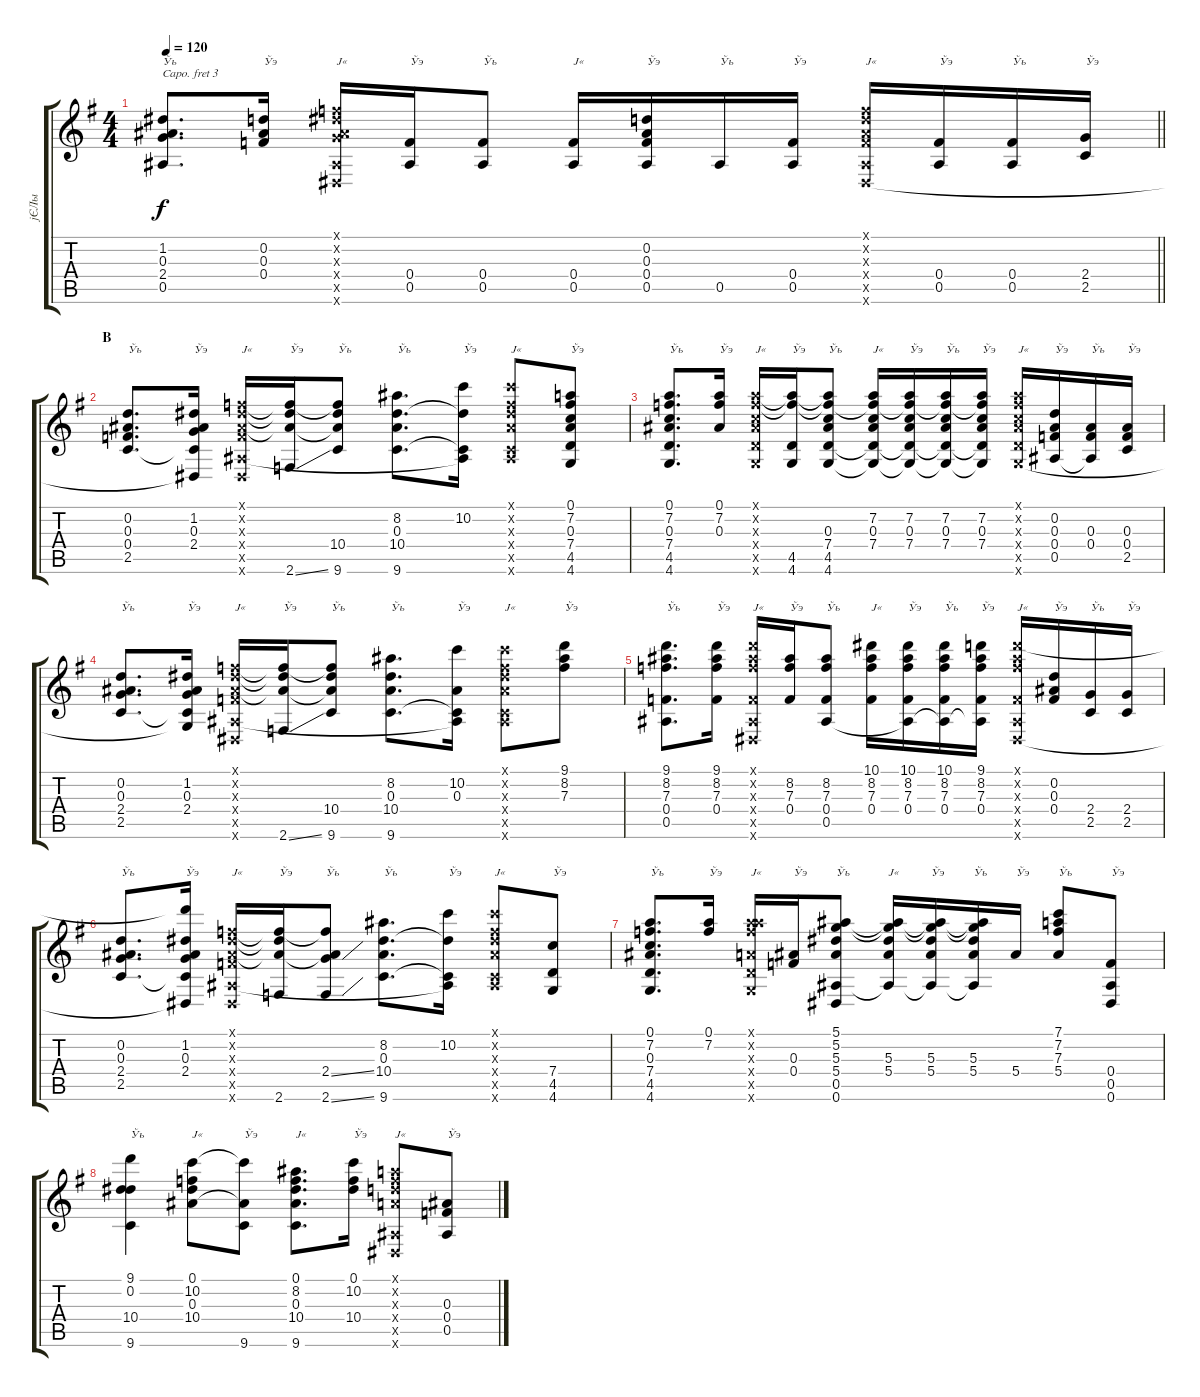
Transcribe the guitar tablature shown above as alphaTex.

\track ("јЄЛы" "јЄЛы") {instrument acousticguitarsteel}
\staff {score tabs}
\capo 3
\tuning (D4 B3 G3 D3 G2 C2) {hide}
\ts (4 4)
\tempo 120
\clef g2
\barLineRight lightlight
\ks g
(1.2 0.3 2.4 0.5).8{d txt "Ўь" dy f} (0.2 0.3 0.4).16{txt "Ўэ"} (0.1{x} 1.2{x} 0.3{x} 2.4{x} 0.5{x} 0.6{x}).16{txt "Ј«"} (0.4 0.5).16{txt "Ўэ"} (0.4 0.5).8{txt "Ўь"} (0.4 0.5).16{txt "Ј«"} (0.2 0.3 0.4 0.5).16{txt "Ўэ"} 0.5.16{txt "Ўь"} (0.4 0.5).16{txt "Ўэ"} (0.1{x} 0.2{x} 0.3{x} 0.4{x} 0.5{x} 0.6{x}).16{txt "Ј«"} (0.4 0.5).16{txt "Ўэ"} (0.4 0.5).16{txt "Ўь"} (2.4 2.5).16{txt "Ўэ"} |
\section ("" "B")
(0.2 0.3 0.4 2.5).8{d txt "Ўь"} (1.2 0.3 2.4 2.5{t} 0.6{t}).16{txt "Ўэ"} (0.1{x} 1.2{x} 0.3{x} 0.4{x} 0.5{x} 0.6{x}).16{txt "Ј«"} (0.1{t} 1.2{t} 0.3{t} 2.6{ss}).16{txt "Ўэ"} (0.1{t} 0.3{t} 10.4 9.6).8{txt "Ўь"} (8.2 0.3 10.4 9.6).8{d txt "Ўь"} (10.2 10.4{t} 0.5{t} 9.6{t}).16{txt "Ўэ"} (0.1{x} 10.2{x} 0.3{x} 10.4{x} 0.5{x} 9.6{x}).8{txt "Ј«"} (0.1 7.2 0.3 7.4 4.5 4.6).8{txt "Ўэ"} |
(0.1 7.2 0.3 7.4 4.5 4.6).8{d txt "Ўь"} (0.1 7.2 0.3).16{txt "Ўэ"} (0.1{x} 7.2{x} 0.3{x} 7.4{x} 4.5{x} 4.6{x}).16{txt "Ј«"} (0.1{t} 7.2{t} 4.5 4.6).16{txt "Ўэ"} (0.1{t} 7.2{t} 0.3 7.4 4.5 4.6).8{txt "Ўь"} (0.1{t} 7.2 0.3 7.4 4.5{t} 4.6{t}).16{txt "Ј«"} (0.1{t} 7.2 0.3 7.4 4.5{t} 4.6{t}).16{txt "Ўэ"} (0.1{t} 7.2 0.3 7.4 4.5{t} 4.6{t}).16{txt "Ўь"} (0.1{t} 7.2 0.3 7.4 4.5{t} 4.6{t}).16{txt "Ўэ"} (0.1{x} 7.2{x} 0.3{x} 7.4{x} 4.5{x} 4.6{x}).16{txt "Ј«"} (0.2 0.3 0.4 0.5).16{txt "Ўэ"} (0.3 0.4 0.5{t}).16{txt "Ўь"} (0.3 0.4 2.5).16{txt "Ўэ"} |
(0.2 0.3 2.4 2.5).8{d txt "Ўь"} (1.2 0.3 2.4 2.5{t} 4.6{t}).16{txt "Ўэ"} (0.1{x} 1.2{x} 0.3{x} 0.4{x} 0.5{x} 0.6{x}).16{txt "Ј«"} (0.1{t} 1.2{t} 0.3{t} 2.6{ss}).16{txt "Ўэ"} (0.1{t} 0.3{t} 10.4 9.6).8{txt "Ўь"} (8.2 0.3 10.4 9.6).8{d txt "Ўь"} (10.2 0.3 0.5{t} 9.6{t}).16{txt "Ўэ"} (0.1{x} 10.2{x} 0.3{x} 10.4{x} 0.5{x} 9.6{x}).8{txt "Ј«"} (9.1 8.2 7.3).8{txt "Ўэ"} |
(9.1 8.2 7.3 0.4 0.5).8{d txt "Ўь"} (9.1 8.2 7.3 0.4).16{txt "Ўэ"} (9.1{x} 8.2{x} 7.3{x} 0.4{x} 0.5{x} 0.6{x}).16{txt "Ј«"} (8.2 7.3 0.4).16{txt "Ўэ"} (8.2 7.3 0.4 0.5).8{txt "Ўь"} (10.1 8.2 7.3 0.4).16{txt "Ј«"} (10.1 8.2 7.3 0.4 0.5{t}).16{txt "Ўэ"} (10.1 8.2 7.3 0.4 0.5{t}).16{txt "Ўь"} (9.1 8.2 7.3 0.4 0.5{t}).16{txt "Ўэ"} (9.1{x} 8.2{x} 7.3{x} 0.4{x} 0.5{x} 0.6{x}).16{txt "Ј«"} (0.2 0.3 0.4).16{txt "Ўэ"} (2.4 2.5).16{txt "Ўь"} (2.4 2.5).16{txt "Ўэ"} |
(0.2 0.3 2.4 2.5).8{d txt "Ўь"} (9.1{t} 1.2 0.3 2.4 2.5{t} 0.6{t}).16{txt "Ўэ"} (0.1{x} 1.2{x} 0.3{x} 0.4{x} 0.5{x} 0.6{x}).16{txt "Ј«"} (0.1{t} 1.2{t} 0.3{t} 2.6).16{txt "Ўэ"} (0.1{t} 0.3{t} 2.4{ss} 2.6{ss}).8{txt "Ўь"} (8.2 0.3 10.4 9.6).8{d txt "Ўь"} (10.2 10.4{t} 0.5{t} 9.6{t}).16{txt "Ўэ"} (0.1{x} 10.2{x} 0.3{x} 10.4{x} 0.5{x} 9.6{x}).8{txt "Ј«"} (7.4 4.5 4.6).8{txt "Ўэ"} |
(0.1 7.2 0.3 7.4 4.5 4.6).8{d txt "Ўь"} (0.1 7.2).16{txt "Ўэ"} (4.1{x} 7.2{x} 7.3{x} 4.4{x} 4.5{x} 4.6{x}).16{txt "Ј«"} (0.3 0.4).16{txt "Ўэ"} (5.1 5.2 5.3 5.4 0.5 0.6).8{txt "Ўь"} (5.1{t} 5.2{t} 5.3 5.4 0.5{t}).16{txt "Ј«"} (5.1{t} 5.2{t} 5.3 5.4 0.5{t}).16{txt "Ўэ"} (5.1{t} 5.2{t} 5.3 5.4 0.5{t}).16{txt "Ўь"} 5.4.16{txt "Ўэ"} (7.1 7.2 7.3 5.4).8{txt "Ўь"} (0.4 0.5 0.6).8{txt "Ўэ"} |
(9.1 0.2 10.4 9.6).4{txt "Ўь"} (0.1 10.2 0.3 10.4).8{txt "Ј«"} (10.2{t} 0.3{t} 9.6).8{txt "Ўэ"} (0.1 8.2 0.3 10.4 9.6).8{d txt "Ј«"} (0.1 10.2 10.4).16{txt "Ўэ"} (0.1{x} 7.2{x} 4.3{x} 4.4{x} 0.5{x} 0.6{x}).8{txt "Ј«"} (0.3 0.4 0.5).8{txt "Ўэ"}
